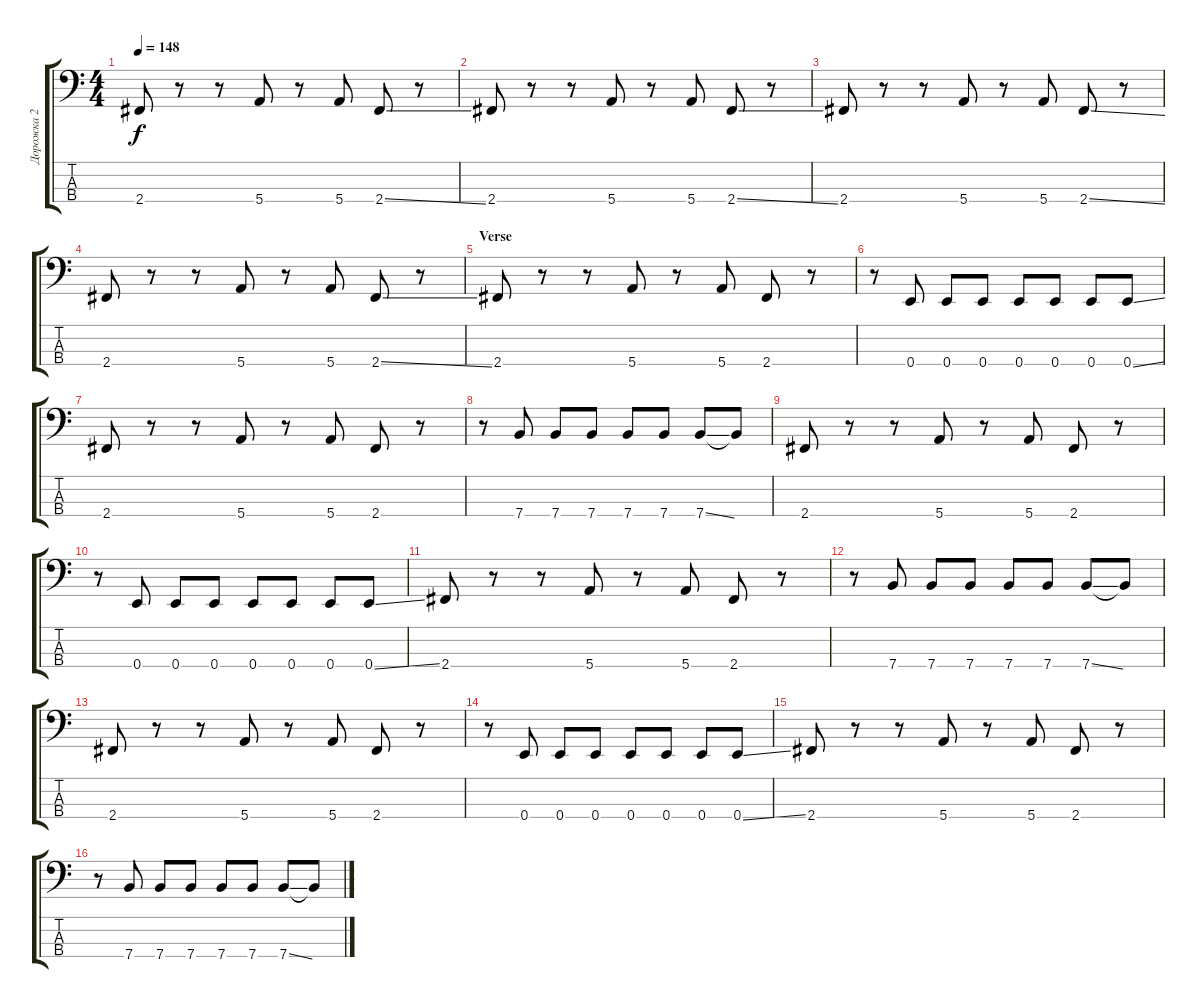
\track ("Дорожка 2" "Дорожка 2") {instrument electricbassfinger}
\staff {score tabs}
\tuning (G2 D2 A1 E1) {hide}
\ts (4 4)
\tempo 148
\clef f4
\ks c
2.4.8{dy f} r.8 r.8 5.4.8 r.8 5.4.8 2.4{ss}.8 r.8 |
2.4.8 r.8 r.8 5.4.8 r.8 5.4.8 2.4{ss}.8 r.8 |
2.4.8 r.8 r.8 5.4.8 r.8 5.4.8 2.4{ss}.8 r.8 |
2.4.8 r.8 r.8 5.4.8 r.8 5.4.8 2.4{ss}.8 r.8 |
\section ("" "Verse")
2.4.8 r.8 r.8 5.4.8 r.8 5.4.8 2.4.8 r.8 |
r.8 0.4.8 0.4.8 0.4.8 0.4.8 0.4.8 0.4.8 0.4{ss}.8 |
2.4.8 r.8 r.8 5.4.8 r.8 5.4.8 2.4.8 r.8 |
r.8 7.4.8 7.4.8 7.4.8 7.4.8 7.4.8 7.4{ss}.8 7.4{t}.8 |
2.4.8 r.8 r.8 5.4.8 r.8 5.4.8 2.4.8 r.8 |
r.8 0.4.8 0.4.8 0.4.8 0.4.8 0.4.8 0.4.8 0.4{ss}.8 |
2.4.8 r.8 r.8 5.4.8 r.8 5.4.8 2.4.8 r.8 |
r.8 7.4.8 7.4.8 7.4.8 7.4.8 7.4.8 7.4{ss}.8 7.4{t}.8 |
2.4.8 r.8 r.8 5.4.8 r.8 5.4.8 2.4.8 r.8 |
r.8 0.4.8 0.4.8 0.4.8 0.4.8 0.4.8 0.4.8 0.4{ss}.8 |
2.4.8 r.8 r.8 5.4.8 r.8 5.4.8 2.4.8 r.8 |
r.8 7.4.8 7.4.8 7.4.8 7.4.8 7.4.8 7.4{ss}.8 7.4{t}.8
